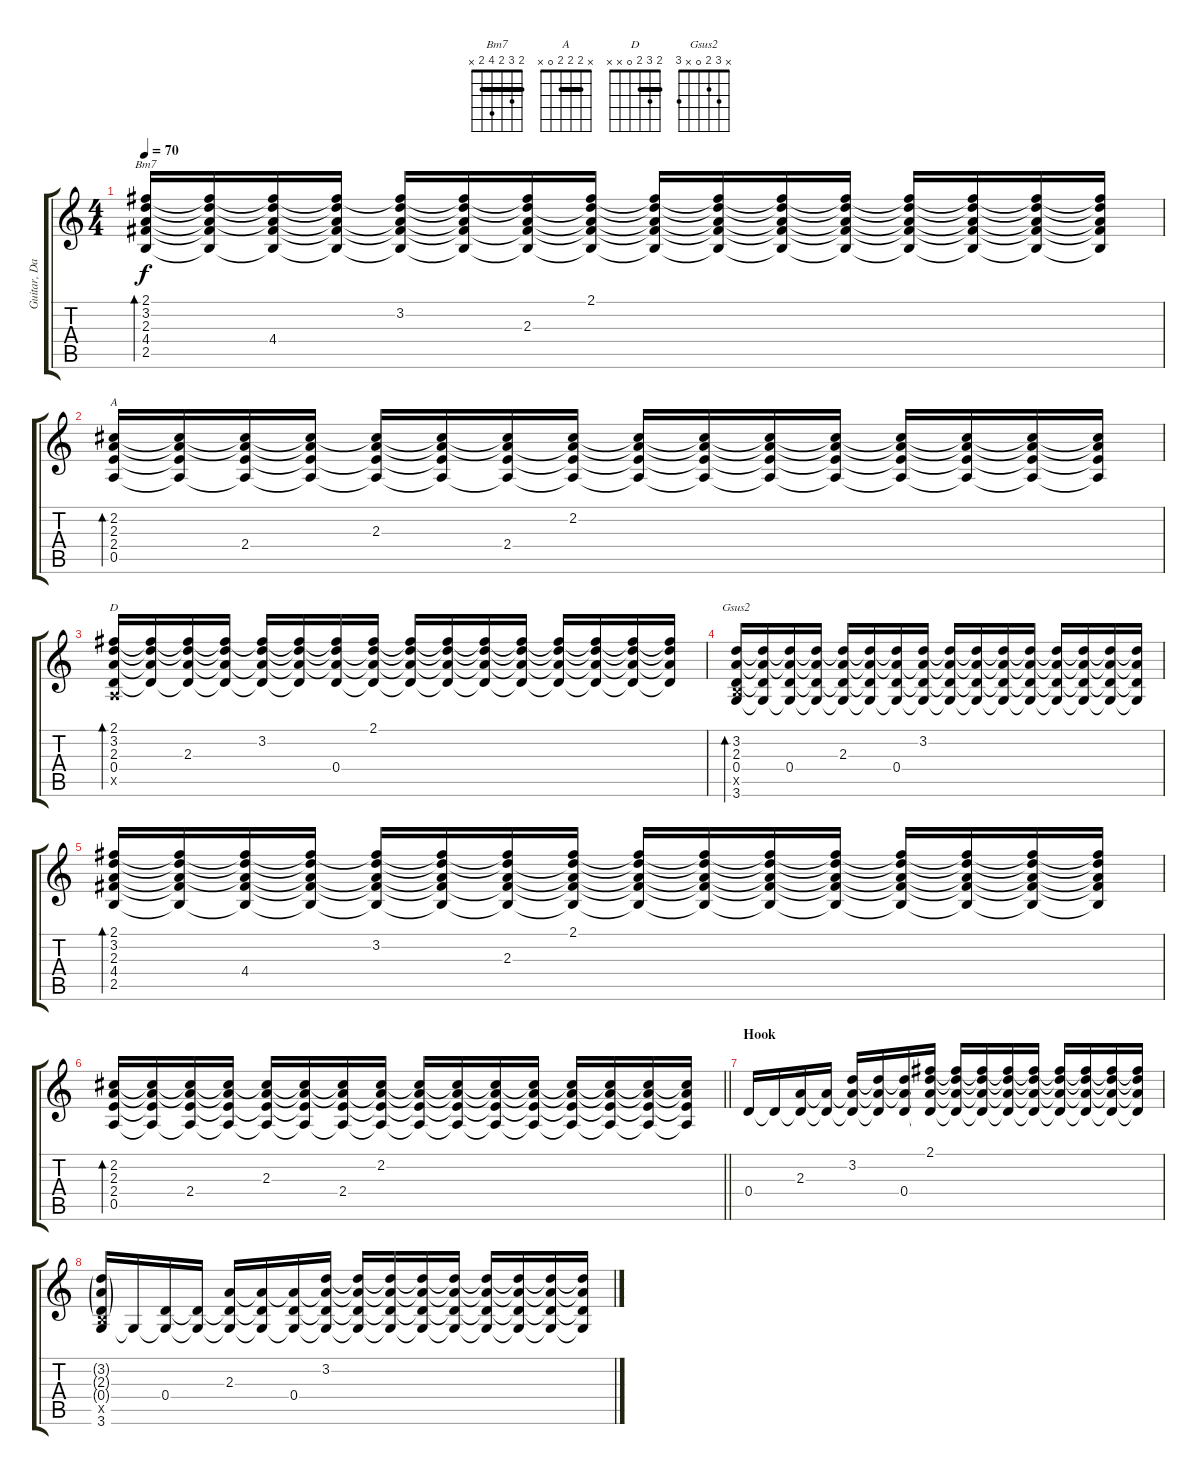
\track ("Guitar, Dan 1" "Guitar, Da") {mute instrument distortionguitar}
\staff {score tabs}
\tuning (E4 B3 G3 D3 A2 E2) {hide}
\chord ("Bm7" 2 3 2 4 2 x) {barre 2}
\chord ("A" x 2 2 2 0 x) {barre 2}
\chord ("D" 2 3 2 0 x x) {barre 2}
\chord ("Gsus2" x 3 2 0 x 3)
\ts (4 4)
\tempo 70
\clef g2
\ks c
(2.1 3.2 2.3 4.4 2.5).16{bd 60 ch "Bm7" dy f} (2.1{t} 3.2{t} 2.3{t} 4.4{t} 2.5{t}).16 (2.1{t} 3.2{t} 2.3{t} 4.4 2.5{t}).16 (2.1{t} 3.2{t} 2.3{t} 4.4{t} 2.5{t}).16 (2.1{t} 3.2 2.3{t} 4.4{t} 2.5{t}).16 (2.1{t} 3.2{t} 2.3{t} 4.4{t} 2.5{t}).16 (2.1{t} 3.2{t} 2.3 4.4{t} 2.5{t}).16 (2.1 3.2{t} 2.3{t} 4.4{t} 2.5{t}).16 (2.1{t} 3.2{t} 2.3{t} 4.4{t} 2.5{t}).16 (2.1{t} 3.2{t} 2.3{t} 4.4{t} 2.5{t}).16 (2.1{t} 3.2{t} 2.3{t} 4.4{t} 2.5{t}).16 (2.1{t} 3.2{t} 2.3{t} 4.4{t} 2.5{t}).16 (2.1{t} 3.2{t} 2.3{t} 4.4{t} 2.5{t}).16 (2.1{t} 3.2{t} 2.3{t} 4.4{t} 2.5{t}).16 (2.1{t} 3.2{t} 2.3{t} 4.4{t} 2.5{t}).16 (2.1{t} 3.2{t} 2.3{t} 4.4{t} 2.5{t}).16 |
(2.2 2.3 2.4 0.5).16{bd 60 ch "A"} (2.2{t} 2.3{t} 2.4{t} 0.5{t}).16 (2.2{t} 2.3{t} 2.4 0.5{t}).16 (2.2{t} 2.3{t} 2.4{t} 0.5{t}).16 (2.2{t} 2.3 2.4{t} 0.5{t}).16 (2.2{t} 2.3{t} 2.4{t} 0.5{t}).16 (2.2{t} 2.3{t} 2.4 0.5{t}).16 (2.2 2.3{t} 2.4{t} 0.5{t}).16 (2.2{t} 2.3{t} 2.4{t} 0.5{t}).16 (2.2{t} 2.3{t} 2.4{t} 0.5{t}).16 (2.2{t} 2.3{t} 2.4{t} 0.5{t}).16 (2.2{t} 2.3{t} 2.4{t} 0.5{t}).16 (2.2{t} 2.3{t} 2.4{t} 0.5{t}).16 (2.2{t} 2.3{t} 2.4{t} 0.5{t}).16 (2.2{t} 2.3{t} 2.4{t} 0.5{t}).16 (2.2{t} 2.3{t} 2.4{t} 0.5{t}).16 |
(2.1 3.2 2.3 0.4 0.5{x}).16{bd 60 ch "D" instrument electricguitarclean} (2.1{t} 3.2{t} 2.3{t} 0.4{t}).16 (2.1{t} 3.2{t} 2.3 0.4{t}).16 (2.1{t} 3.2{t} 2.3{t} 0.4{t}).16 (2.1{t} 3.2 2.3{t} 0.4{t}).16 (2.1{t} 3.2{t} 2.3{t} 0.4{t}).16 (2.1{t} 3.2{t} 2.3{t} 0.4).16 (2.1 3.2{t} 2.3{t} 0.4{t}).16 (2.1{t} 3.2{t} 2.3{t} 0.4{t}).16 (2.1{t} 3.2{t} 2.3{t} 0.4{t}).16 (2.1{t} 3.2{t} 2.3{t} 0.4{t}).16 (2.1{t} 3.2{t} 2.3{t} 0.4{t}).16 (2.1{t} 3.2{t} 2.3{t} 0.4{t}).16 (2.1{t} 3.2{t} 2.3{t} 0.4{t}).16 (2.1{t} 3.2{t} 2.3{t} 0.4{t}).16 (2.1{t} 3.2{t} 2.3{t} 0.4{t}).16 |
(3.2 2.3 0.4 2.5{x} 3.6).16{bd 60 ch "Gsus2"} (3.2{t} 2.3{t} 0.4{t} 3.6{t}).16 (3.2{t} 2.3{t} 0.4 3.6{t}).16 (3.2{t} 2.3{t} 0.4{t} 3.6{t}).16 (3.2{t} 2.3 0.4{t} 3.6{t}).16 (3.2{t} 2.3{t} 0.4{t} 3.6{t}).16 (3.2{t} 2.3{t} 0.4 3.6{t}).16 (3.2 2.3{t} 0.4{t} 3.6{t}).16 (3.2{t} 2.3{t} 0.4{t} 3.6{t}).16 (3.2{t} 2.3{t} 0.4{t} 3.6{t}).16 (3.2{t} 2.3{t} 0.4{t} 3.6{t}).16 (3.2{t} 2.3{t} 0.4{t} 3.6{t}).16 (3.2{t} 2.3{t} 0.4{t} 3.6{t}).16 (3.2{t} 2.3{t} 0.4{t} 3.6{t}).16 (3.2{t} 2.3{t} 0.4{t} 3.6{t}).16 (3.2{t} 2.3{t} 0.4{t} 3.6{t}).16 |
(2.1 3.2 2.3 4.4 2.5).16{bd 60} (2.1{t} 3.2{t} 2.3{t} 4.4{t} 2.5{t}).16 (2.1{t} 3.2{t} 2.3{t} 4.4 2.5{t}).16 (2.1{t} 3.2{t} 2.3{t} 4.4{t} 2.5{t}).16 (2.1{t} 3.2 2.3{t} 4.4{t} 2.5{t}).16 (2.1{t} 3.2{t} 2.3{t} 4.4{t} 2.5{t}).16 (2.1{t} 3.2{t} 2.3 4.4{t} 2.5{t}).16 (2.1 3.2{t} 2.3{t} 4.4{t} 2.5{t}).16 (2.1{t} 3.2{t} 2.3{t} 4.4{t} 2.5{t}).16 (2.1{t} 3.2{t} 2.3{t} 4.4{t} 2.5{t}).16 (2.1{t} 3.2{t} 2.3{t} 4.4{t} 2.5{t}).16 (2.1{t} 3.2{t} 2.3{t} 4.4{t} 2.5{t}).16 (2.1{t} 3.2{t} 2.3{t} 4.4{t} 2.5{t}).16 (2.1{t} 3.2{t} 2.3{t} 4.4{t} 2.5{t}).16 (2.1{t} 3.2{t} 2.3{t} 4.4{t} 2.5{t}).16 (2.1{t} 3.2{t} 2.3{t} 4.4{t} 2.5{t}).16 |
\barLineRight lightlight
(2.2 2.3 2.4 0.5).16{bd 60} (2.2{t} 2.3{t} 2.4{t} 0.5{t}).16 (2.2{t} 2.3{t} 2.4 0.5{t}).16 (2.2{t} 2.3{t} 2.4{t} 0.5{t}).16 (2.2{t} 2.3 2.4{t} 0.5{t}).16 (2.2{t} 2.3{t} 2.4{t} 0.5{t}).16 (2.2{t} 2.3{t} 2.4 0.5{t}).16 (2.2 2.3{t} 2.4{t} 0.5{t}).16 (2.2{t} 2.3{t} 2.4{t} 0.5{t}).16 (2.2{t} 2.3{t} 2.4{t} 0.5{t}).16 (2.2{t} 2.3{t} 2.4{t} 0.5{t}).16 (2.2{t} 2.3{t} 2.4{t} 0.5{t}).16 (2.2{t} 2.3{t} 2.4{t} 0.5{t}).16 (2.2{t} 2.3{t} 2.4{t} 0.5{t}).16 (2.2{t} 2.3{t} 2.4{t} 0.5{t}).16 (2.2{t} 2.3{t} 2.4{t} 0.5{t}).16 |
\section ("" "Hook")
0.4.16{instrument electricguitarclean} 0.4{t}.16 (2.3 0.4{t}).16 (2.3{t} 0.4{t}).16 (3.2 2.3{t} 0.4{t}).16 (3.2{t} 2.3{t} 0.4{t}).16 (3.2{t} 2.3{t} 0.4).16 (2.1 3.2{t} 2.3{t} 0.4{t}).16 (2.1{t} 3.2{t} 2.3{t} 0.4{t}).16 (2.1{t} 3.2{t} 2.3{t} 0.4{t}).16 (2.1{t} 3.2{t} 2.3{t} 0.4{t}).16 (2.1{t} 3.2{t} 2.3{t} 0.4{t}).16 (2.1{t} 3.2{t} 2.3{t} 0.4{t}).16 (2.1{t} 3.2{t} 2.3{t} 0.4{t}).16 (2.1{t} 3.2{t} 2.3{t} 0.4{t}).16 (2.1{t} 3.2{t} 2.3{t} 0.4{t}).16 |
(3.2{g} 2.3{g} 0.4{g} 2.5{x} 3.6).16 3.6{t}.16 (0.4 3.6{t}).16 (0.4{t} 3.6{t}).16 (2.3 0.4{t} 3.6{t}).16 (2.3{t} 0.4{t} 3.6{t}).16 (2.3{t} 0.4 3.6{t}).16 (3.2 2.3{t} 0.4{t} 3.6{t}).16 (3.2{t} 2.3{t} 0.4{t} 3.6{t}).16 (3.2{t} 2.3{t} 0.4{t} 3.6{t}).16 (3.2{t} 2.3{t} 0.4{t} 3.6{t}).16 (3.2{t} 2.3{t} 0.4{t} 3.6{t}).16 (3.2{t} 2.3{t} 0.4{t} 3.6{t}).16 (3.2{t} 2.3{t} 0.4{t} 3.6{t}).16 (3.2{t} 2.3{t} 0.4{t} 3.6{t}).16 (3.2{t} 2.3{t} 0.4{t} 3.6{t}).16
